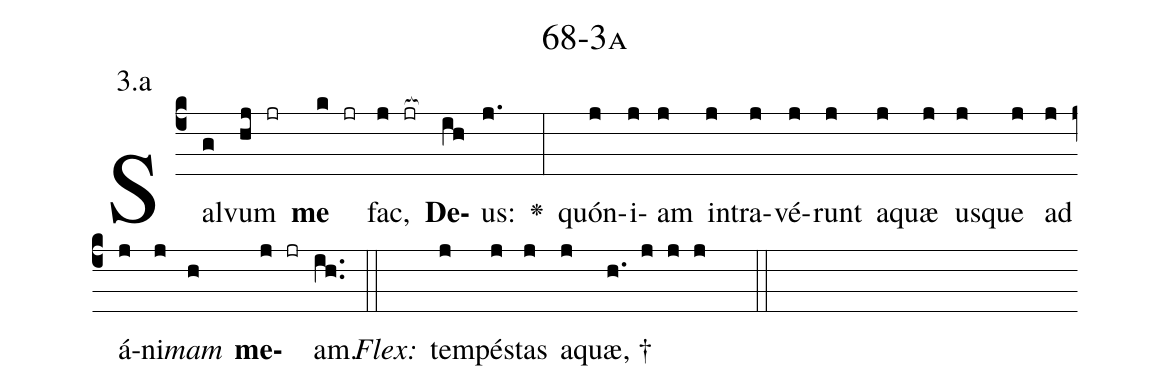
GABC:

name: 68-3a;
annotation: 3.a;
%%
(c4)Sal(g)vum(hj jr) <b>me</b>(k jr) fac,(j jr[ocb:1{]) <b>De</b>(ih[ocb:0}])us:(j.) <v>\greheightstar</v>(:) quón(j)i(j)am(j) in(j)tra(j)vé(j)runt(j) a(j)quæ(j) us(j)que(j) ad(j) á(j)ni(j)<i>mam</i>(h) <b>me</b>(j jr)am.(ih..) (::)
<i>Flex:</i>()  tem(j)pés(j)tas(j) a(j)quæ, †(h. j j j  ::)

%E(j) u(j) o(j) u(h) a(j) e.(ih..) (::)
